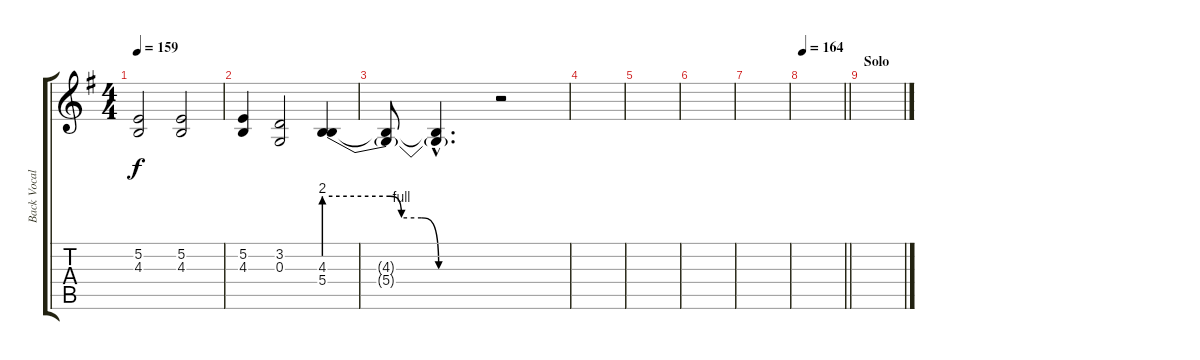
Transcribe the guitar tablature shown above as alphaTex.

\track ("Back Vocals" "Back Vocal") {instrument lead6voice}
\staff {score tabs}
\tuning (E4 B3 G3 D3 A2 E2) {hide}
\ts (4 4)
\tempo 159
\clef g2
\ks g
(5.2 4.3).2{dy f} (5.2 4.3).2 |
(5.2 4.3).4 (3.2 0.3).2 (4.3 5.4{be (custom 0 8 23 8 27 4 34 4 40 0 60 0)}).4 |
(4.3{t} 5.4{t}).8 (4.3{hac t} 5.4{hac t}).4{d} r.2 |
|
|
|
|
\tempo 164
\barLineRight lightlight
|
\section ("" "Solo")
